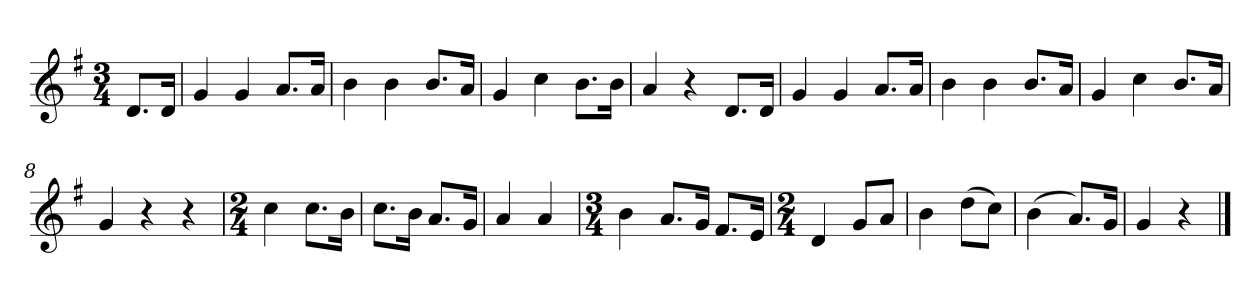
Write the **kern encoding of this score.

**kern
*part1
*staff1
*k[f#]
*M3/4
*MM120
=
8.dL
16dJk
=1
4g
4g
8.aL
16aJk
=2
4b
4b
8.bL
16aJk
=3
4g
4cc
8.bL
16bJk
=4
4a
4r
8.dL
16dJk
=5
4g
4g
8.aL
16aJk
=6
4b
4b
8.bL
16aJk
=7
4g
4cc
8.bL
16aJk
=8
4g
4r
4r
=9
*M2/4
4cc
8.ccL
16bJk
=10
8.ccL
16bJk
8.aL
16gJk
=11
4a
4a
=12
*M3/4
4b
8.aL
16gJk
8.f#L
16eJk
=13
*M2/4
4d
8gL
8aJ
=14
4b
(8ddL
8ccJ)
=15
(4b
8.aL)
16gJk
=16
4g
4r
==
*-
